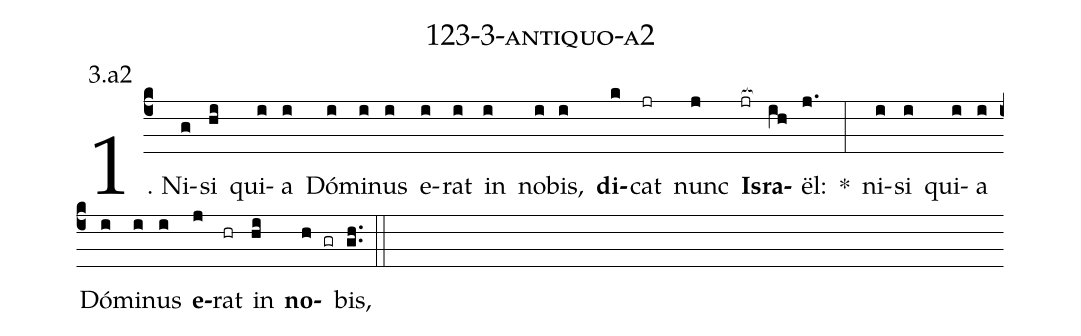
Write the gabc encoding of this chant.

name: 123-3-antiquo-a2;
annotation: 3.a2;
%%
(c4)1. Ni(g)si(hi) qui(i)a(i) Dó(i)mi(i)nus(i) e(i)rat(i) in(i) no(i)bis,(i) <b>di</b>(k)cat(jr) nunc(j) <b>Is</b>(jr[ocb:1{])<b>ra</b>(ih[ocb:0}])ël:(j.) *(:) ni(i)si(i) qui(i)a(i) Dó(i)mi(i)nus(i) <b>e</b>(j)rat(hr) in(hi) <b>no</b>(h gr)bis,(gh..) (::)
